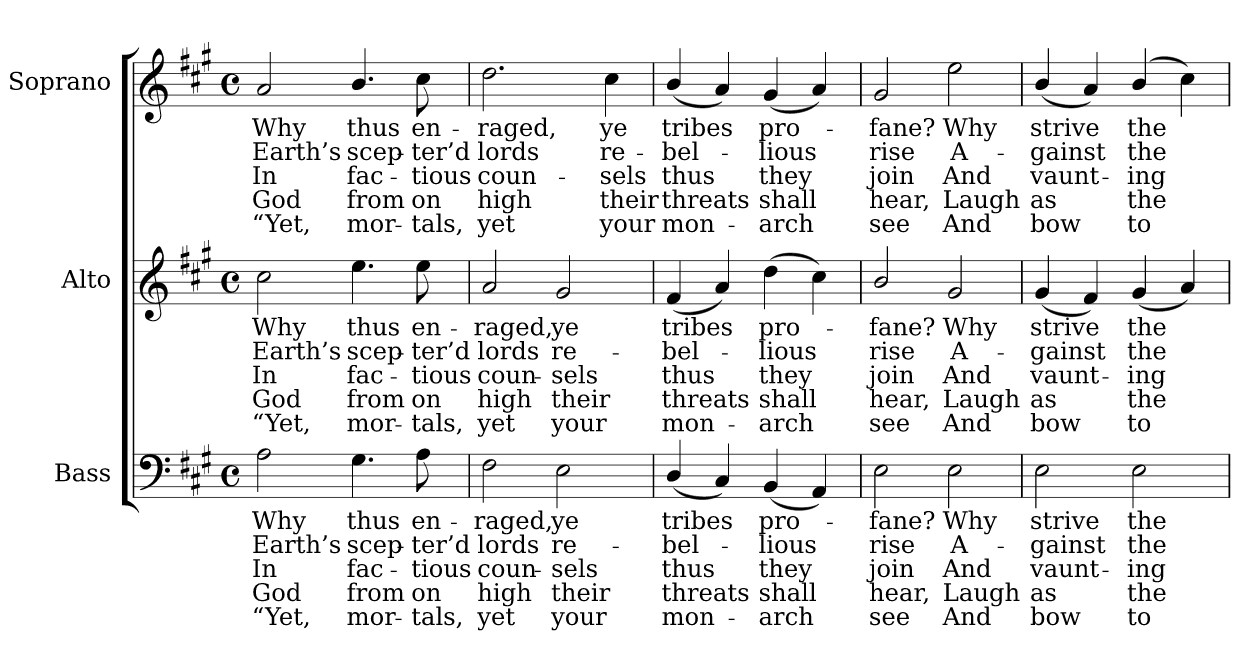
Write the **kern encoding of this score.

**kern	**text	**text	**text	**text	**text	**kern	**text	**text	**text	**text	**text	**kern	**text	**text	**text	**text	**text
*part3	*part3	*part3	*part3	*part3	*part3	*part2	*part2	*part2	*part2	*part2	*part2	*part1	*part1	*part1	*part1	*part1	*part1
*staff3	*staff3	*staff3	*staff3	*staff3	*staff3	*staff2	*staff2	*staff2	*staff2	*staff2	*staff2	*staff1	*staff1	*staff1	*staff1	*staff1	*staff1
*I"Bass	*	*	*	*	*	*I"Alto	*	*	*	*	*	*I"Soprano	*	*	*	*	*
*I'B.	*	*	*	*	*	*I'A.	*	*	*	*	*	*I'S.	*	*	*	*	*
!!LO:PB:g=z
*clefF4	*	*	*	*	*	*clefG2	*	*	*	*	*	*clefG2	*	*	*	*	*
*k[f#c#g#]	*	*	*	*	*	*k[f#c#g#]	*	*	*	*	*	*k[f#c#g#]	*	*	*	*	*
*A:	*	*	*	*	*	*A:	*	*	*	*	*	*A:	*	*	*	*	*
*M4/4	*	*	*	*	*	*M4/4	*	*	*	*	*	*M4/4	*	*	*	*	*
*met(c)	*	*	*	*	*	*met(c)	*	*	*	*	*	*met(c)	*	*	*	*	*
=1	=1	=1	=1	=1	=1	=1	=1	=1	=1	=1	=1	=1	=1	=1	=1	=1	=1
!	!LO:LY:b:color=#000000	!LO:LY:b:color=#000000	!LO:LY:b:color=#000000	!LO:LY:b:color=#000000	!LO:LY:b:color=#000000	!	!	!	!	!	!	!	!	!	!	!	!
!	!	!	!	!	!	!	!LO:LY:b:color=#000000	!LO:LY:b:color=#000000	!LO:LY:b:color=#000000	!LO:LY:b:color=#000000	!LO:LY:b:color=#000000	!	!	!	!	!	!
!	!	!	!	!	!	!	!	!	!	!	!	!	!LO:LY:b:color=#000000	!LO:LY:b:color=#000000	!LO:LY:b:color=#000000	!LO:LY:b:color=#000000	!LO:LY:b:color=#000000
2Ai\	Why	Earth’s	In	God	“Yet,	2cc#i\	Why	Earth’s	In	God	“Yet,	2ai/	Why	Earth’s	In	God	“Yet,
!	!LO:LY:b:color=#000000	!LO:LY:b:color=#000000	!LO:LY:b:color=#000000	!LO:LY:b:color=#000000	!LO:LY:b:color=#000000	!	!	!	!	!	!	!	!	!	!	!	!
!	!	!	!	!	!	!	!LO:LY:b:color=#000000	!LO:LY:b:color=#000000	!LO:LY:b:color=#000000	!LO:LY:b:color=#000000	!LO:LY:b:color=#000000	!	!	!	!	!	!
!	!	!	!	!	!	!	!	!	!	!	!	!	!LO:LY:b:color=#000000	!LO:LY:b:color=#000000	!LO:LY:b:color=#000000	!LO:LY:b:color=#000000	!LO:LY:b:color=#000000
4.G#i\	thus	scep-	fac-	-from	mor-	4.eei\	thus	scep-	fac-	-from	mor-	4.bi/	thus	scep-	fac-	-from	mor-
!	!LO:LY:b:color=#000000	!LO:LY:b:color=#000000	!LO:LY:b:color=#000000	!LO:LY:b:color=#000000	!LO:LY:b:color=#000000	!	!	!	!	!	!	!	!	!	!	!	!
!	!	!	!	!	!	!	!LO:LY:b:color=#000000	!LO:LY:b:color=#000000	!LO:LY:b:color=#000000	!LO:LY:b:color=#000000	!LO:LY:b:color=#000000	!	!	!	!	!	!
!	!	!	!	!	!	!	!	!	!	!	!	!	!LO:LY:b:color=#000000	!LO:LY:b:color=#000000	!LO:LY:b:color=#000000	!LO:LY:b:color=#000000	!LO:LY:b:color=#000000
8Ai\	en-	-ter’d	-tious	on	tals,	8eei\	en-	-ter’d	-tious	on	tals,	8cc#i\	en-	-ter’d	-tious	on	tals,
=2	=2	=2	=2	=2	=2	=2	=2	=2	=2	=2	=2	=2	=2	=2	=2	=2	=2
!	!LO:LY:b:color=#000000	!LO:LY:b:color=#000000	!LO:LY:b:color=#000000	!LO:LY:b:color=#000000	!LO:LY:b:color=#000000	!	!	!	!	!	!	!	!	!	!	!	!
!	!	!	!	!	!	!	!LO:LY:b:color=#000000	!LO:LY:b:color=#000000	!LO:LY:b:color=#000000	!LO:LY:b:color=#000000	!LO:LY:b:color=#000000	!	!	!	!	!	!
!	!	!	!	!	!	!	!	!	!	!	!	!	!LO:LY:b:color=#000000	!LO:LY:b:color=#000000	!LO:LY:b:color=#000000	!LO:LY:b:color=#000000	!LO:LY:b:color=#000000
2F#i\	-raged,	lords	coun-	high	yet	2ai/	-raged,	lords	coun-	high	yet	2.ddi\	-raged,	lords	coun-	high	yet
!	!LO:LY:b:color=#000000	!LO:LY:b:color=#000000	!LO:LY:b:color=#000000	!LO:LY:b:color=#000000	!LO:LY:b:color=#000000	!	!	!	!	!	!	!	!	!	!	!	!
!	!	!	!	!	!	!	!LO:LY:b:color=#000000	!LO:LY:b:color=#000000	!LO:LY:b:color=#000000	!LO:LY:b:color=#000000	!LO:LY:b:color=#000000	!	!	!	!	!	!
2Ei\	ye	re-	-sels	their	your	2g#i/	ye	re-	-sels	their	your	.	.	.	.	.	.
!	!	!	!	!	!	!	!	!	!	!	!	!	!LO:LY:b:color=#000000	!LO:LY:b:color=#000000	!LO:LY:b:color=#000000	!LO:LY:b:color=#000000	!LO:LY:b:color=#000000
.	.	.	.	.	.	.	.	.	.	.	.	4cc#i\	ye	re-	-sels	their	your
=3	=3	=3	=3	=3	=3	=3	=3	=3	=3	=3	=3	=3	=3	=3	=3	=3	=3
!	!LO:LY:b:color=#000000	!LO:LY:b:color=#000000	!LO:LY:b:color=#000000	!LO:LY:b:color=#000000	!LO:LY:b:color=#000000	!	!	!	!	!	!	!	!	!	!	!	!
!	!	!	!	!	!	!	!LO:LY:b:color=#000000	!LO:LY:b:color=#000000	!LO:LY:b:color=#000000	!LO:LY:b:color=#000000	!LO:LY:b:color=#000000	!	!	!	!	!	!
!	!	!	!	!	!	!	!	!	!	!	!	!	!LO:LY:b:color=#000000	!LO:LY:b:color=#000000	!LO:LY:b:color=#000000	!LO:LY:b:color=#000000	!LO:LY:b:color=#000000
(4Di/	tribes	-bel-	thus	threats	mon-	(4f#i/	tribes	-bel-	thus	threats	mon-	(4bi/	tribes	-bel-	thus	threats	mon-
4C#i/)	.	.	.	.	.	4ai/)	.	.	.	.	.	4ai/)	.	.	.	.	.
!	!LO:LY:b:color=#000000	!LO:LY:b:color=#000000	!LO:LY:b:color=#000000	!LO:LY:b:color=#000000	!LO:LY:b:color=#000000	!	!	!	!	!	!	!	!	!	!	!	!
!	!	!	!	!	!	!	!LO:LY:b:color=#000000	!LO:LY:b:color=#000000	!LO:LY:b:color=#000000	!LO:LY:b:color=#000000	!LO:LY:b:color=#000000	!	!	!	!	!	!
!	!	!	!	!	!	!	!	!	!	!	!	!	!LO:LY:b:color=#000000	!LO:LY:b:color=#000000	!LO:LY:b:color=#000000	!LO:LY:b:color=#000000	!LO:LY:b:color=#000000
(4BBi/	pro-	-lious	-they	shall	arch	(4ddi\	pro-	-lious	-they	shall	arch	(4g#i/	pro-	-lious	-they	shall	arch
4AAi/)	.	.	.	.	.	4cc#i\)	.	.	.	.	.	4ai/)	.	.	.	.	.
=4	=4	=4	=4	=4	=4	=4	=4	=4	=4	=4	=4	=4	=4	=4	=4	=4	=4
!	!LO:LY:b:color=#000000	!LO:LY:b:color=#000000	!LO:LY:b:color=#000000	!LO:LY:b:color=#000000	!LO:LY:b:color=#000000	!	!	!	!	!	!	!	!	!	!	!	!
!	!	!	!	!	!	!	!LO:LY:b:color=#000000	!LO:LY:b:color=#000000	!LO:LY:b:color=#000000	!LO:LY:b:color=#000000	!LO:LY:b:color=#000000	!	!	!	!	!	!
!	!	!	!	!	!	!	!	!	!	!	!	!	!LO:LY:b:color=#000000	!LO:LY:b:color=#000000	!LO:LY:b:color=#000000	!LO:LY:b:color=#000000	!LO:LY:b:color=#000000
2Ei\	-fane?	rise	join	hear,	see	2bi/	-fane?	rise	join	hear,	see	2g#i/	-fane?	rise	join	hear,	see
!	!LO:LY:b:color=#000000	!LO:LY:b:color=#000000	!LO:LY:b:color=#000000	!LO:LY:b:color=#000000	!LO:LY:b:color=#000000	!	!	!	!	!	!	!	!	!	!	!	!
!	!	!	!	!	!	!	!LO:LY:b:color=#000000	!LO:LY:b:color=#000000	!LO:LY:b:color=#000000	!LO:LY:b:color=#000000	!LO:LY:b:color=#000000	!	!	!	!	!	!
!	!	!	!	!	!	!	!	!	!	!	!	!	!LO:LY:b:color=#000000	!LO:LY:b:color=#000000	!LO:LY:b:color=#000000	!LO:LY:b:color=#000000	!LO:LY:b:color=#000000
2Ei\	Why	A-	And	Laugh	And	2g#i/	Why	A-	And	Laugh	And	2eei\	Why	A-	And	Laugh	And
=5	=5	=5	=5	=5	=5	=5	=5	=5	=5	=5	=5	=5	=5	=5	=5	=5	=5
!	!LO:LY:b:color=#000000	!LO:LY:b:color=#000000	!LO:LY:b:color=#000000	!LO:LY:b:color=#000000	!LO:LY:b:color=#000000	!	!	!	!	!	!	!	!	!	!	!	!
!	!	!	!	!	!	!	!LO:LY:b:color=#000000	!LO:LY:b:color=#000000	!LO:LY:b:color=#000000	!LO:LY:b:color=#000000	!LO:LY:b:color=#000000	!	!	!	!	!	!
!	!	!	!	!	!	!	!	!	!	!	!	!	!LO:LY:b:color=#000000	!LO:LY:b:color=#000000	!LO:LY:b:color=#000000	!LO:LY:b:color=#000000	!LO:LY:b:color=#000000
2Ei\	strive	-gainst	vaunt-	-as	bow	(4g#i/	strive	-gainst	vaunt-	-as	bow	(4bi/	strive	-gainst	vaunt-	-as	bow
.	.	.	.	.	.	4f#i/)	.	.	.	.	.	4ai/)	.	.	.	.	.
!	!LO:LY:b:color=#000000	!LO:LY:b:color=#000000	!LO:LY:b:color=#000000	!LO:LY:b:color=#000000	!LO:LY:b:color=#000000	!	!	!	!	!	!	!	!	!	!	!	!
!	!	!	!	!	!	!	!LO:LY:b:color=#000000	!LO:LY:b:color=#000000	!LO:LY:b:color=#000000	!LO:LY:b:color=#000000	!LO:LY:b:color=#000000	!	!	!	!	!	!
!	!	!	!	!	!	!	!	!	!	!	!	!	!LO:LY:b:color=#000000	!LO:LY:b:color=#000000	!LO:LY:b:color=#000000	!LO:LY:b:color=#000000	!LO:LY:b:color=#000000
2Ei\	the	the	ing	the	to	(4g#i/	the	the	ing	the	to	(4bi/	the	the	ing	the	to
.	.	.	.	.	.	4ai/)	.	.	.	.	.	4cc#i\)	.	.	.	.	.
=	=	=	=	=	=	=	=	=	=	=	=	=	=	=	=	=	=
*-	*-	*-	*-	*-	*-	*-	*-	*-	*-	*-	*-	*-	*-	*-	*-	*-	*-
